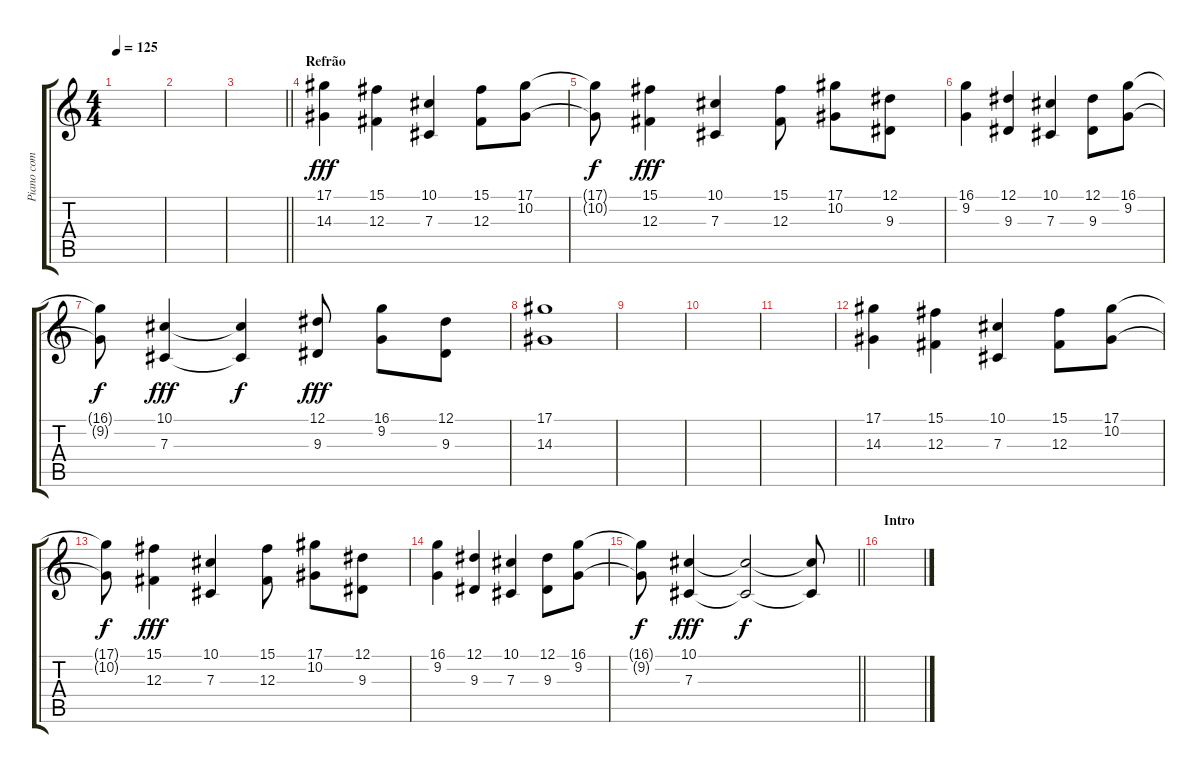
\track ("Piano com efeitos (?)" "Piano com ") {instrument acousticgrandpiano}
\staff {score tabs}
\tuning (Eb4 Bb3 Gb3 Db3 Ab2 Db2) {hide}
\ts (4 4)
\tempo 125
\clef g2
\ks c
|
|
\barLineRight lightlight
|
\section ("" "Refrão")
(17.1 14.3).4{dy fff} (15.1 12.3).4 (10.1 7.3).4 (15.1 12.3).8 (17.1 10.2).8 |
(17.1{t} 10.2{t}).8{dy f} (15.1 12.3).4{dy fff} (10.1 7.3).4 (15.1 12.3).8 (17.1 10.2).8 (12.1 9.3).8 |
(16.1 9.2).4 (12.1 9.3).4 (10.1 7.3).4 (12.1 9.3).8 (16.1 9.2).8 |
(16.1{t} 9.2{t}).8{dy f} (10.1 7.3).4{dy fff} (10.1{t} 7.3{t}).4{dy f} (12.1 9.3).8{dy fff} (16.1 9.2).8 (12.1 9.3).8 |
(17.1 14.3).1 |
|
|
|
(17.1 14.3).4 (15.1 12.3).4 (10.1 7.3).4 (15.1 12.3).8 (17.1 10.2).8 |
(17.1{t} 10.2{t}).8{dy f} (15.1 12.3).4{dy fff} (10.1 7.3).4 (15.1 12.3).8 (17.1 10.2).8 (12.1 9.3).8 |
(16.1 9.2).4 (12.1 9.3).4 (10.1 7.3).4 (12.1 9.3).8 (16.1 9.2).8 |
\barLineRight lightlight
(16.1{t} 9.2{t}).8{dy f} (10.1 7.3).4{dy fff} (10.1{t} 7.3{t}).2{dy f} (10.1{t} 7.3{t}).8 |
\section ("" "Intro")
